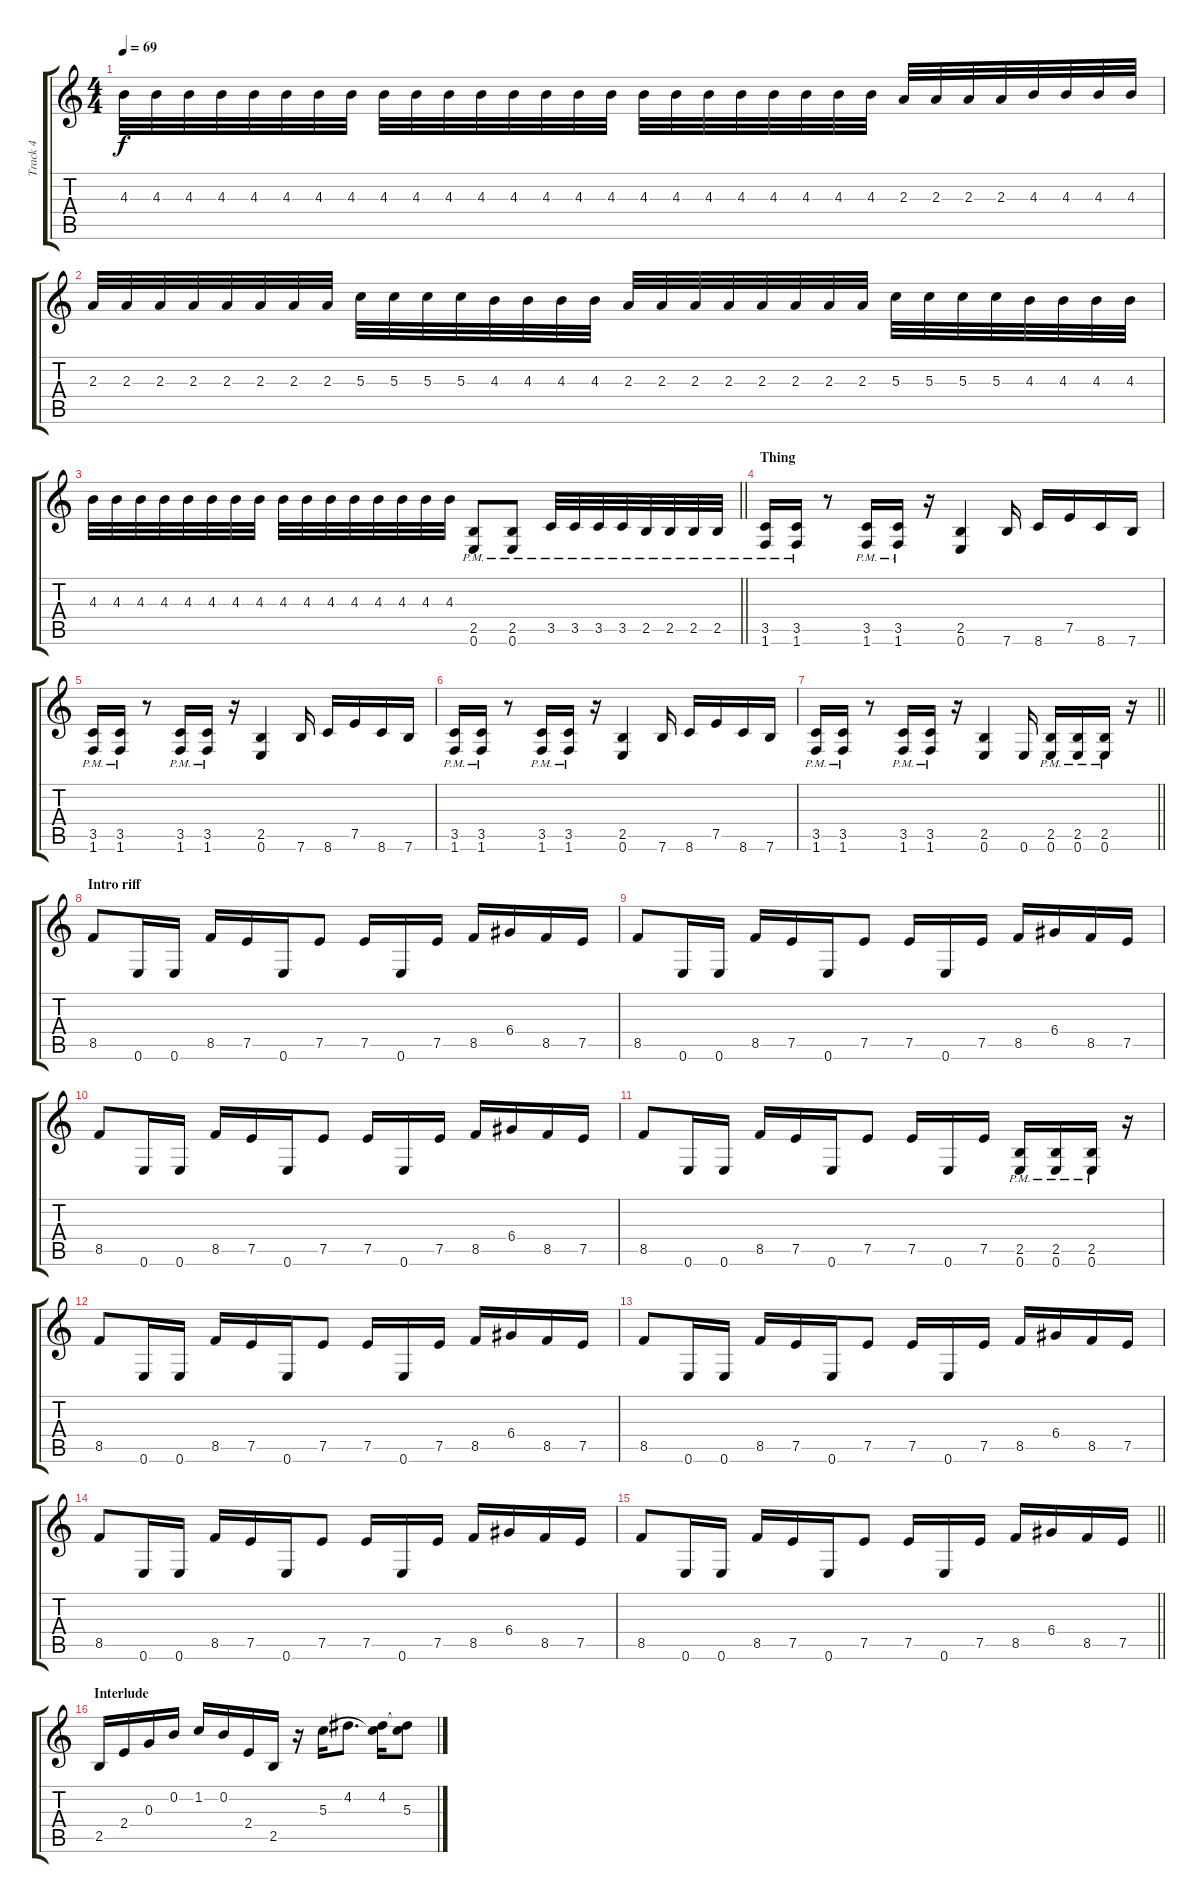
\track ("Track 4" "Track 4") {instrument distortionguitar}
\staff {score tabs}
\tuning (E4 B3 G3 D3 A2 E2) {hide}
\ts (4 4)
\tempo 69
\clef g2
\ks c
4.3.32{dy f} 4.3.32 4.3.32 4.3.32 4.3.32 4.3.32 4.3.32 4.3.32 4.3.32 4.3.32 4.3.32 4.3.32 4.3.32 4.3.32 4.3.32 4.3.32 4.3.32 4.3.32 4.3.32 4.3.32 4.3.32 4.3.32 4.3.32 4.3.32 2.3.32 2.3.32 2.3.32 2.3.32 4.3.32 4.3.32 4.3.32 4.3.32 |
2.3.32 2.3.32 2.3.32 2.3.32 2.3.32 2.3.32 2.3.32 2.3.32 5.3.32 5.3.32 5.3.32 5.3.32 4.3.32 4.3.32 4.3.32 4.3.32 2.3.32 2.3.32 2.3.32 2.3.32 2.3.32 2.3.32 2.3.32 2.3.32 5.3.32 5.3.32 5.3.32 5.3.32 4.3.32 4.3.32 4.3.32 4.3.32 |
\barLineRight lightlight
4.3.32 4.3.32 4.3.32 4.3.32 4.3.32 4.3.32 4.3.32 4.3.32 4.3.32 4.3.32 4.3.32 4.3.32 4.3.32 4.3.32 4.3.32 4.3.32 (2.5{pm} 0.6{pm}).8 (2.5{pm} 0.6{pm}).8 3.5{pm}.32 3.5{pm}.32 3.5{pm}.32 3.5{pm}.32 2.5{pm}.32 2.5{pm}.32 2.5{pm}.32 2.5{pm}.32 |
\section ("" "Thing")
(3.5{pm} 1.6{pm}).16 (3.5{pm} 1.6{pm}).16 r.8 (3.5{pm} 1.6{pm}).16 (3.5{pm} 1.6{pm}).16 r.16 (2.5 0.6).4 7.6.16 8.6.16 7.5.16 8.6.16 7.6.16 |
(3.5{pm} 1.6{pm}).16 (3.5{pm} 1.6{pm}).16 r.8 (3.5{pm} 1.6{pm}).16 (3.5{pm} 1.6{pm}).16 r.16 (2.5 0.6).4 7.6.16 8.6.16 7.5.16 8.6.16 7.6.16 |
(3.5{pm} 1.6{pm}).16 (3.5{pm} 1.6{pm}).16 r.8 (3.5{pm} 1.6{pm}).16 (3.5{pm} 1.6{pm}).16 r.16 (2.5 0.6).4 7.6.16 8.6.16 7.5.16 8.6.16 7.6.16 |
\barLineRight lightlight
(3.5{pm} 1.6{pm}).16 (3.5{pm} 1.6{pm}).16 r.8 (3.5{pm} 1.6{pm}).16 (3.5{pm} 1.6{pm}).16 r.16 (2.5 0.6).4 0.6.16 (2.5{pm} 0.6{pm}).16 (2.5{pm} 0.6{pm}).16 (2.5{pm} 0.6{pm}).16 r.16 |
\section ("" "Intro riff")
8.5.8 0.6.16 0.6.16 8.5.16 7.5.16 0.6.16 7.5.8 7.5.16 0.6.16 7.5.16 8.5.16 6.4.16 8.5.16 7.5.16 |
8.5.8 0.6.16 0.6.16 8.5.16 7.5.16 0.6.16 7.5.8 7.5.16 0.6.16 7.5.16 8.5.16 6.4.16 8.5.16 7.5.16 |
8.5.8 0.6.16 0.6.16 8.5.16 7.5.16 0.6.16 7.5.8 7.5.16 0.6.16 7.5.16 8.5.16 6.4.16 8.5.16 7.5.16 |
8.5.8 0.6.16 0.6.16 8.5.16 7.5.16 0.6.16 7.5.8 7.5.16 0.6.16 7.5.16 (2.5{pm} 0.6{pm}).16 (2.5{pm} 0.6{pm}).16 (2.5{pm} 0.6{pm}).16 r.16 |
8.5.8 0.6.16 0.6.16 8.5.16 7.5.16 0.6.16 7.5.8 7.5.16 0.6.16 7.5.16 8.5.16 6.4.16 8.5.16 7.5.16 |
8.5.8 0.6.16 0.6.16 8.5.16 7.5.16 0.6.16 7.5.8 7.5.16 0.6.16 7.5.16 8.5.16 6.4.16 8.5.16 7.5.16 |
8.5.8 0.6.16 0.6.16 8.5.16 7.5.16 0.6.16 7.5.8 7.5.16 0.6.16 7.5.16 8.5.16 6.4.16 8.5.16 7.5.16 |
\barLineRight lightlight
8.5.8 0.6.16 0.6.16 8.5.16 7.5.16 0.6.16 7.5.8 7.5.16 0.6.16 7.5.16 8.5.16 6.4.16 8.5.16 7.5.16 |
\section ("" "Interlude")
2.5.16{instrument electricguitarclean} 2.4.16 0.3.16 0.2.16 1.2.16 0.2.16 2.4.16 2.5.16 r.16 5.3.16 4.2.8{d} (4.2 5.3{t}).16 (4.2{t} 5.3).8
